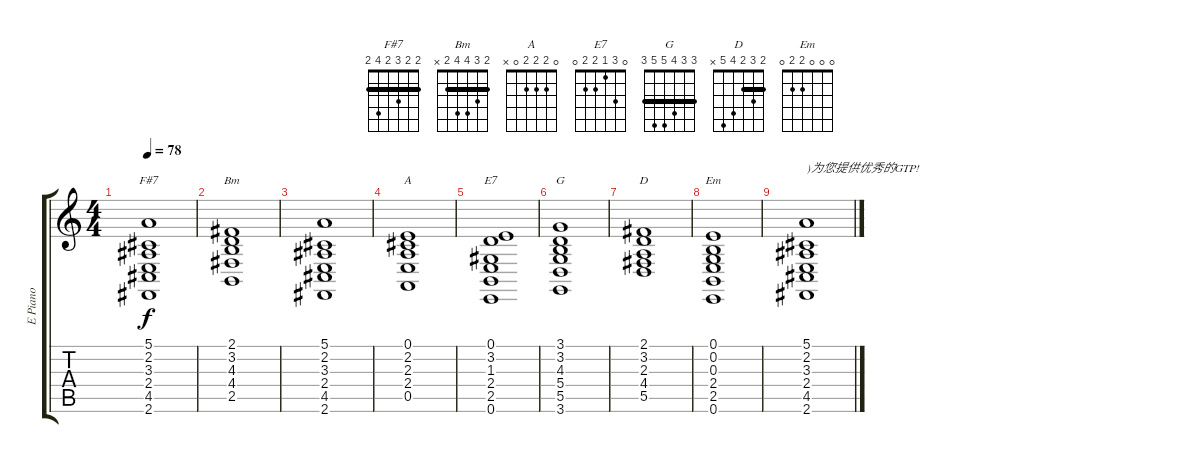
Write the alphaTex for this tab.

\track ("E Piano" "E Piano") {instrument brightacousticpiano}
\staff {score tabs}
\tuning (E4 B3 G3 D3 A2 E2) {hide}
\chord ("F#7" 2 2 3 2 4 2) {barre 2}
\chord ("Bm" 2 3 4 4 2 x) {barre 2}
\chord ("A" 0 2 2 2 0 x)
\chord ("E7" 0 3 1 2 2 0)
\chord ("G" 3 3 4 5 5 3) {barre 3}
\chord ("D" 2 3 2 4 5 x) {barre 2}
\chord ("Em" 0 0 0 2 2 0)
\ts (4 4)
\tempo 78
\clef g2
\ks c
(5.1 2.2 3.3 2.4 4.5 2.6).1{ch "F#7" dy f} |
(2.1 3.2 4.3 4.4 2.5).1{ch "Bm"} |
(5.1 2.2 3.3 2.4 4.5 2.6).1 |
(0.1 2.2 2.3 2.4 0.5).1{ch "A"} |
(0.1 3.2 1.3 2.4 2.5 0.6).1{ch "E7"} |
(3.1 3.2 4.3 5.4 5.5 3.6).1{ch "G"} |
(2.1 3.2 2.3 4.4 5.5).1{ch "D"} |
(0.1 0.2 0.3 2.4 2.5 0.6).1{ch "Em"} |
(5.1 2.2 3.3 2.4 4.5 2.6).1{txt ")为您提供优秀的GTP!"}
